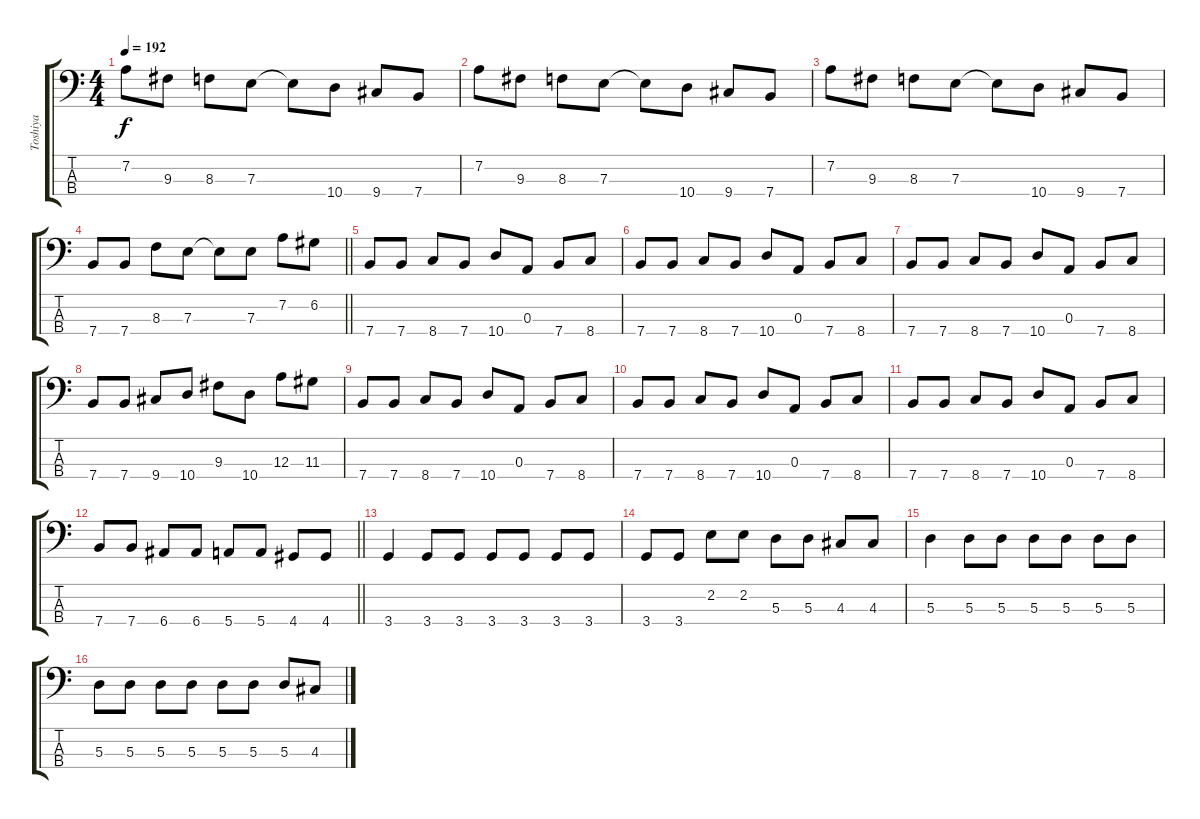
\track ("Toshiya" "Toshiya") {instrument electricbasspick}
\staff {score tabs}
\tuning (G2 D2 A1 E1) {hide}
\ts (4 4)
\tempo 192
\clef f4
\ks c
7.2.8{dy f} 9.3.8 8.3.8 7.3.8 7.3{t}.8 10.4.8 9.4.8 7.4.8 |
7.2.8 9.3.8 8.3.8 7.3.8 7.3{t}.8 10.4.8 9.4.8 7.4.8 |
7.2.8 9.3.8 8.3.8 7.3.8 7.3{t}.8 10.4.8 9.4.8 7.4.8 |
\barLineRight lightlight
7.4.8 7.4.8 8.3.8 7.3.8 7.3{t}.8 7.3.8 7.2.8 6.2.8 |
7.4.8 7.4.8 8.4.8 7.4.8 10.4.8 0.3.8 7.4.8 8.4.8 |
7.4.8 7.4.8 8.4.8 7.4.8 10.4.8 0.3.8 7.4.8 8.4.8 |
7.4.8 7.4.8 8.4.8 7.4.8 10.4.8 0.3.8 7.4.8 8.4.8 |
7.4.8 7.4.8 9.4.8 10.4.8 9.3.8 10.4.8 12.3.8 11.3.8 |
7.4.8 7.4.8 8.4.8 7.4.8 10.4.8 0.3.8 7.4.8 8.4.8 |
7.4.8 7.4.8 8.4.8 7.4.8 10.4.8 0.3.8 7.4.8 8.4.8 |
7.4.8 7.4.8 8.4.8 7.4.8 10.4.8 0.3.8 7.4.8 8.4.8 |
\barLineRight lightlight
7.4.8 7.4.8 6.4.8 6.4.8 5.4.8 5.4.8 4.4.8 4.4.8 |
3.4.4{instrument electricbasspick} 3.4.8 3.4.8 3.4.8 3.4.8 3.4.8 3.4.8 |
3.4.8 3.4.8 2.2.8 2.2.8 5.3.8 5.3.8 4.3.8 4.3.8 |
5.3.4 5.3.8 5.3.8 5.3.8 5.3.8 5.3.8 5.3.8 |
5.3.8 5.3.8 5.3.8 5.3.8 5.3.8 5.3.8 5.3.8 4.3.8
